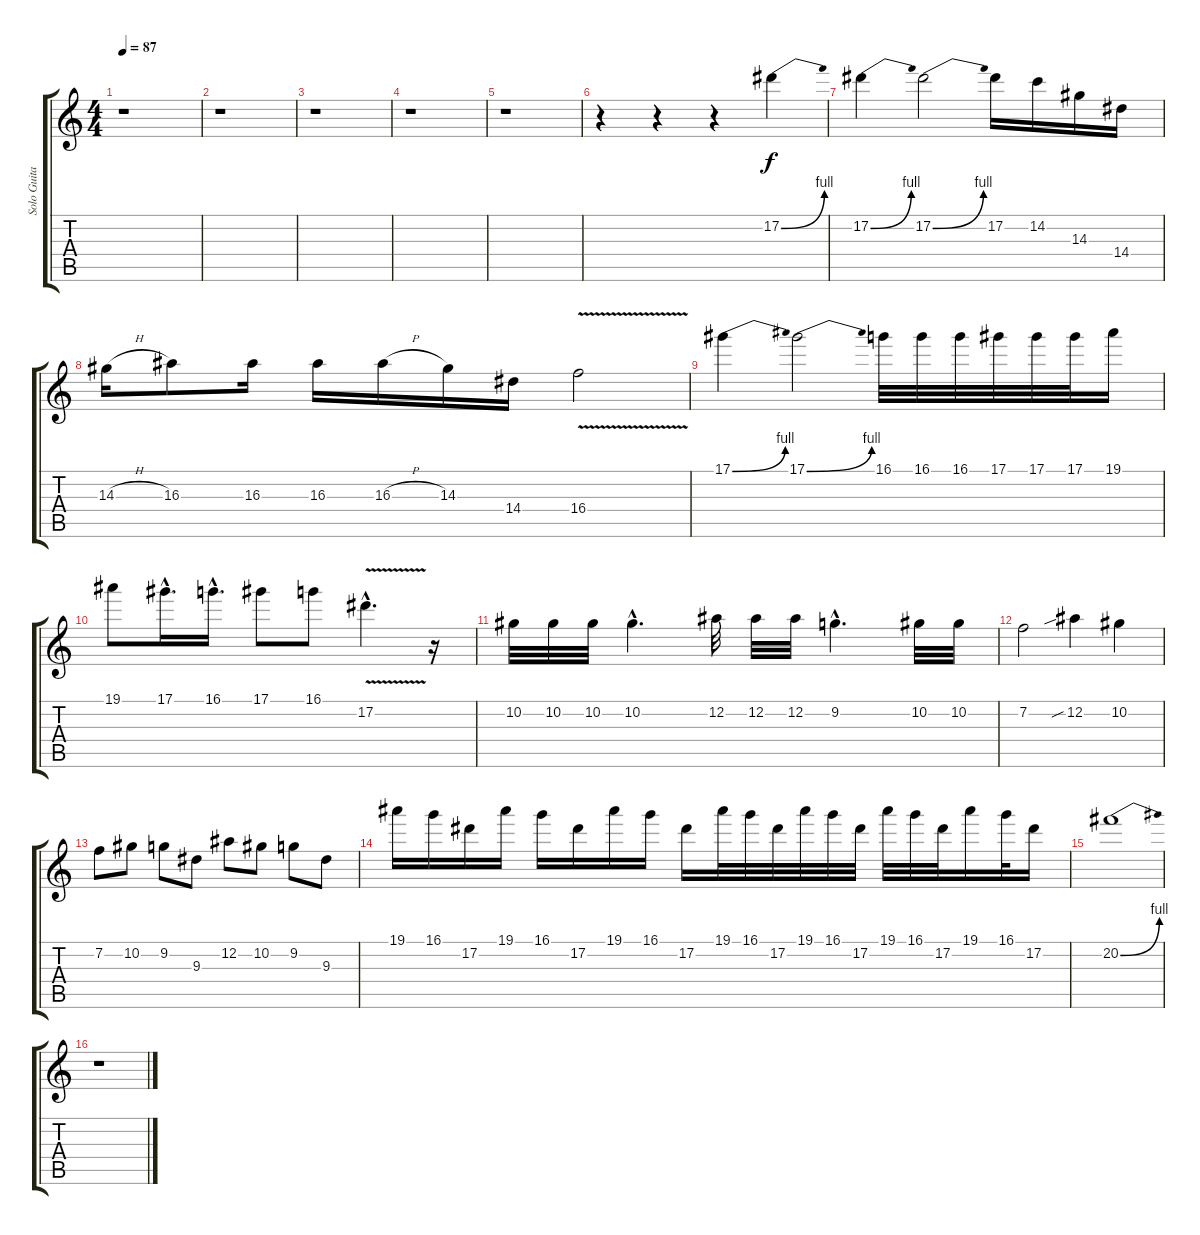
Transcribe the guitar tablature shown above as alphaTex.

\track ("Solo Guitar" "Solo Guita") {instrument distortionguitar}
\staff {score tabs}
\tuning (Eb4 Bb3 Gb3 Db3 Ab2 Eb2) {hide}
\ts (4 4)
\tempo 87
\clef g2
\ks c
r.1{dy f} |
r.1 |
r.1 |
r.1 |
r.1 |
r.4 r.4 r.4 17.2{be (bend 0 0 60 4)}.4 |
17.2{be (bend 0 0 60 4)}.4 17.2{be (bend 0 0 60 4)}.2 17.2.16 14.2.16 14.3.16 14.4.16 |
14.3{h}.16 16.3.8 16.3.16 16.3.16 16.3{h}.16 14.3.16 14.4.16 16.4{v}.2 |
17.1{be (bend 0 0 60 4)}.4 17.1{be (bend 0 0 60 4)}.2 16.1.32 16.1.32 16.1.32 17.1.32 17.1.32 17.1.32 19.1.16 |
19.1.8 17.1{hac}.16{d} 16.1{hac}.16{d} 17.1.8 16.1.8 17.2{v hac}.4{d} r.16 |
10.2.32 10.2.32 10.2.32 10.2{hac}.4{d} 12.2.32 12.2.32 12.2.32 9.2{hac}.4{d} 10.2.32 10.2.32 |
7.2.2 12.2{sib}.4 10.2.4 |
7.2.8 10.2.8 9.2.8 9.3.8 12.2.8 10.2.8 9.2.8 9.3.8 |
19.1.16 16.1.16 17.2.16 19.1.16 16.1.16 17.2.16 19.1.16 16.1.16 17.2.16 19.1.32 16.1.32 17.2.32 19.1.32 16.1.32 17.2.32 19.1.32 16.1.32 17.2.32 19.1.16 16.1.32 17.2.16 |
20.2{be (bend 0 0 60 4)}.1 |
r.1
